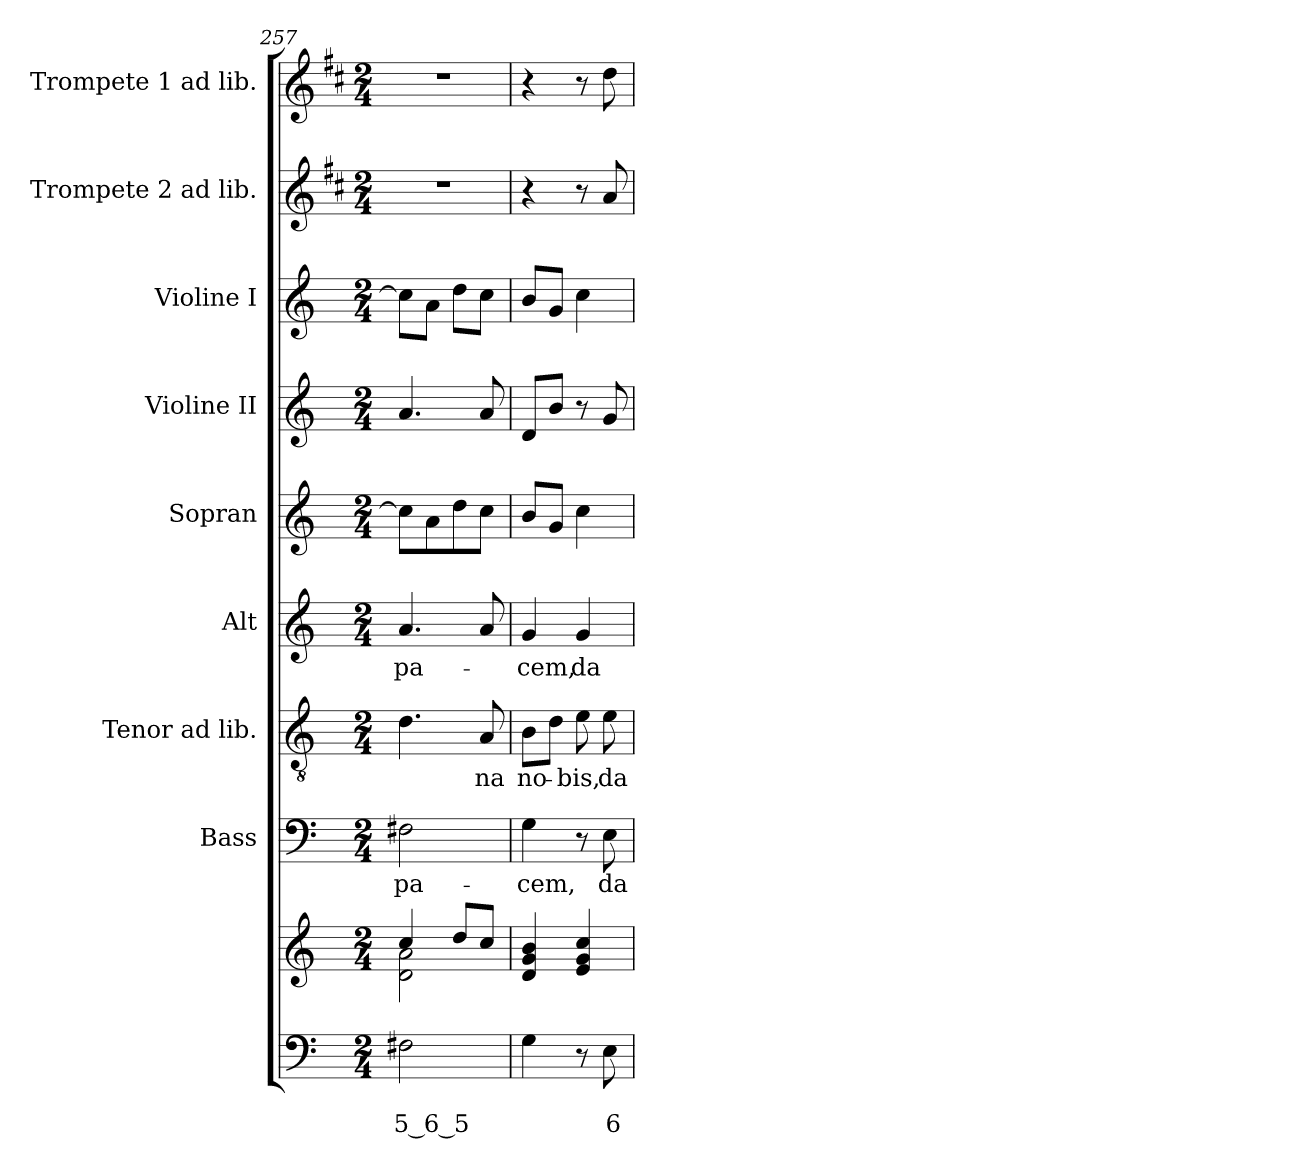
**kern	**text	**text	**kern	**kern	**text	**kern	**text	**kern	**text	**kern	**kern	**kern	**kern	**kern
*part9	*part9	*part9	*part9	*part8	*part8	*part7	*part7	*part6	*part6	*part5	*part4	*part3	*part2	*part1
*staff10	*staff10	*staff10	*staff9	*staff8	*staff8	*staff7	*staff7	*staff6	*staff6	*staff5	*staff4	*staff3	*staff2	*staff1
*	*	*	*	*I"Bass	*	*I"Tenor ad lib.	*	*I"Alt	*	*I"Sopran	*I"Violine II	*I"Violine I	*I"Trompete 2 ad lib.	*I"Trompete 1 ad lib.
*	*	*	*	*I'B.	*	*I'T.	*	*I'A.	*	*I'S.	*I'Vl. II	*I'Vl. I	*I'Trp. 2	*I'Trp. 1
*clefF4	*	*	*clefG2	*clefF4	*	*clefGv2	*	*clefG2	*	*clefG2	*clefG2	*clefG2	*clefG2	*clefG2
*	*	*	*	*	*	*	*	*	*	*	*	*	*ITrd1c2	*ITrd1c2
*k[]	*	*	*k[]	*k[]	*	*k[]	*	*k[]	*	*k[]	*k[]	*k[]	*k[]	*k[]
*C:	*	*	*C:	*C:	*	*C:	*	*C:	*	*C:	*C:	*C:	*C:	*C:
*M2/4	*	*	*M2/4	*M2/4	*	*M2/4	*	*M2/4	*	*M2/4	*M2/4	*M2/4	*M2/4	*M2/4
=257	=257	=257	=257	=257	=257	=257	=257	=257	=257	=257	=257	=257	=257	=257
!	!	!LO:LY:b	!	!	!LO:LY:b	!	!	!	!LO:LY:b	!	!	!	!	!
*	*	*	*^	*	*	*	*	*	*	*	*	*	*	*
2F#X\	.	5_6_5	4cc/	2d\ 2a\	2F#X\	pa-	4.d\	.	4.a/	pa-	8cc\L]	4.a/	8cc\L]	2r	2r
.	.	.	.	.	.	.	.	.	.	.	8a\	.	8a\J	.	.
.	.	.	8dd/L	.	.	.	.	.	.	.	8dd\	.	8dd\L	.	.
!	!	!	!	!	!	!	!	!LO:LY:b	!	!	!	!	!	!	!
.	.	.	8cc/J	.	.	.	8A/	-na	8a/	.	8cc\J	8a/	8cc\J	.	.
*	*	*	*v	*v	*	*	*	*	*	*	*	*	*	*	*
=258	=258	=258	=258	=258	=258	=258	=258	=258	=258	=258	=258	=258	=258	=258
!	!	!	!	!	!LO:LY:b	!	!LO:LY:b	!	!LO:LY:b	!	!	!	!	!
4G\	.	.	4d/ 4g/ 4b/	4G\	-cem,	8B\L	no-	4g/	-cem,	8b/L	8d/L	8b/L	4r	4r
.	.	.	.	.	.	8d\J	.	.	.	8g/J	8b/J	8g/J	.	.
!	!	!	!	!	!	!	!LO:LY:b	!	!LO:LY:b	!	!	!	!	!
8r	.	.	4e/ 4g/ 4cc/	8r	.	8e\	-bis,	4g/	da	4cc\	8r	4cc\	8r	8r
!	!	!LO:LY:b	!	!	!LO:LY:b	!	!LO:LY:b	!	!	!	!	!	!	!
8E\	.	6	.	8E\	da	8e\	da	.	.	.	8g/	.	8g/	8cc\
=	=	=	=	=	=	=	=	=	=	=	=	=	=	=
*-	*-	*-	*-	*-	*-	*-	*-	*-	*-	*-	*-	*-	*-	*-
